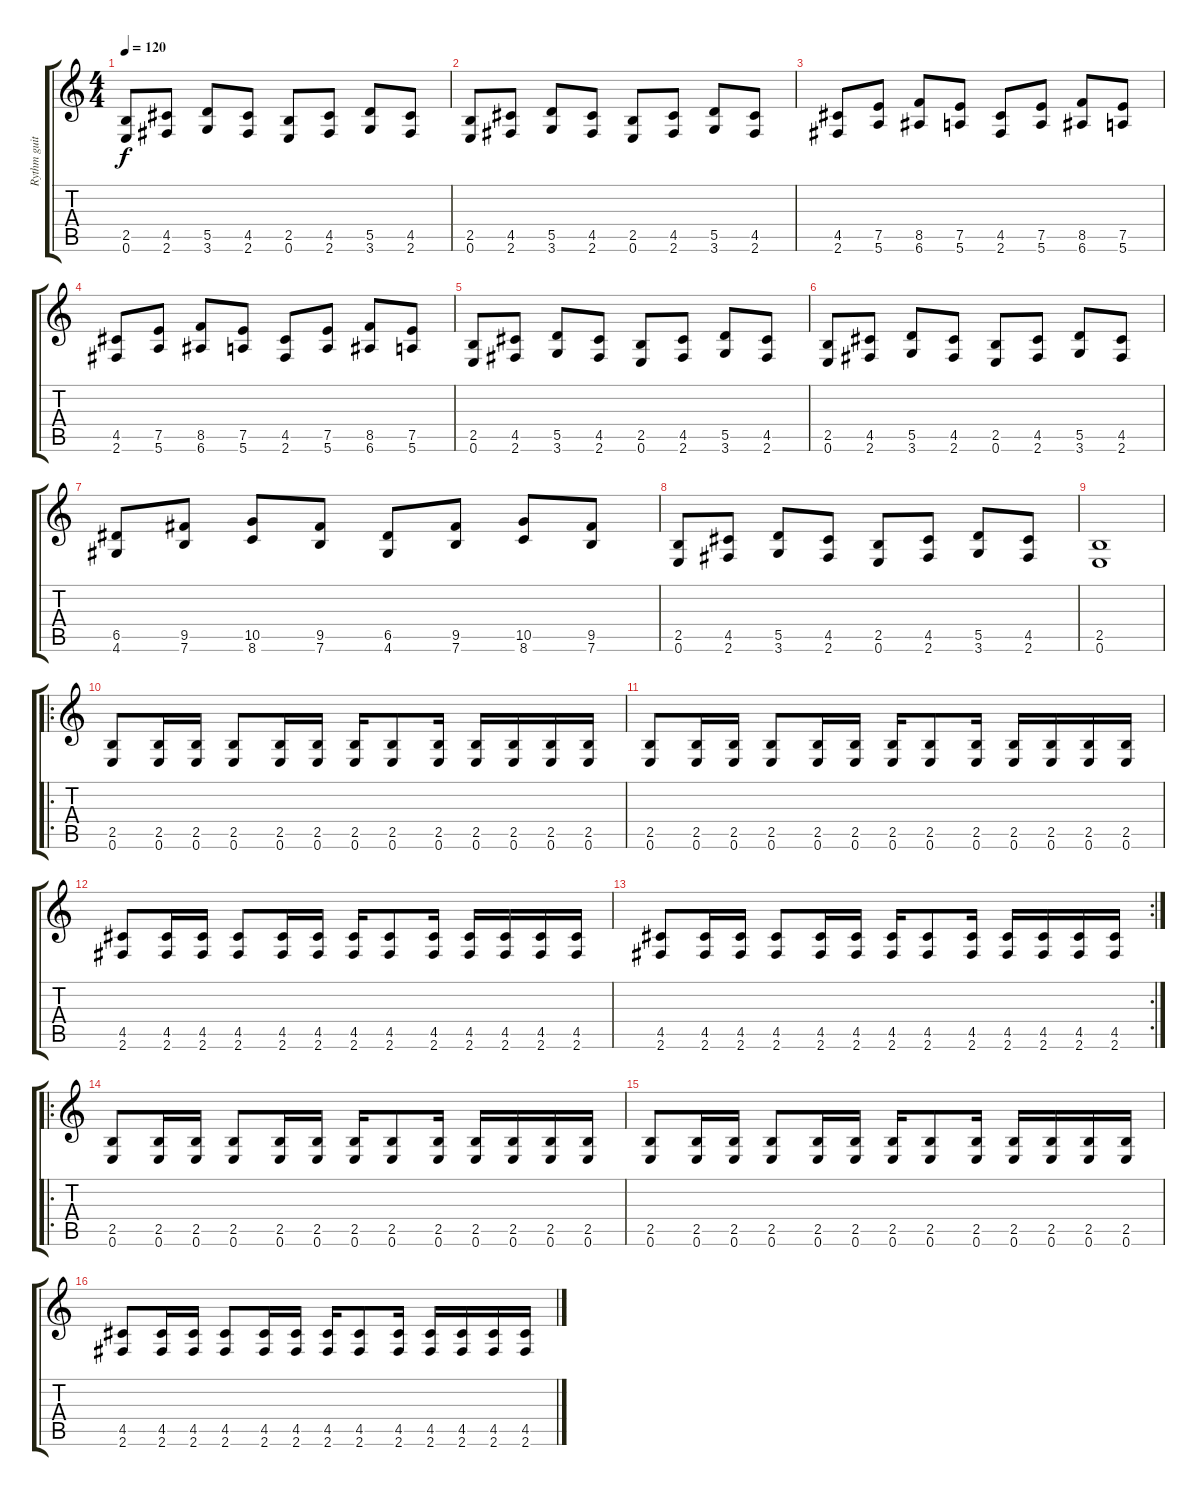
\track ("Rythm guitar" "Rythm guit") {instrument overdrivenguitar}
\staff {score tabs}
\tuning (E4 B3 G3 D3 A2 E2) {hide}
\ts (4 4)
\tempo 120
\clef g2
\ks c
(2.5 0.6).8{dy f instrument overdrivenguitar} (4.5 2.6).8 (5.5 3.6).8 (4.5 2.6).8 (2.5 0.6).8 (4.5 2.6).8 (5.5 3.6).8 (4.5 2.6).8 |
(2.5 0.6).8 (4.5 2.6).8 (5.5 3.6).8 (4.5 2.6).8 (2.5 0.6).8 (4.5 2.6).8 (5.5 3.6).8 (4.5 2.6).8 |
(4.5 2.6).8 (7.5 5.6).8 (8.5 6.6).8 (7.5 5.6).8 (4.5 2.6).8 (7.5 5.6).8 (8.5 6.6).8 (7.5 5.6).8 |
(4.5 2.6).8 (7.5 5.6).8 (8.5 6.6).8 (7.5 5.6).8 (4.5 2.6).8 (7.5 5.6).8 (8.5 6.6).8 (7.5 5.6).8 |
(2.5 0.6).8 (4.5 2.6).8 (5.5 3.6).8 (4.5 2.6).8 (2.5 0.6).8 (4.5 2.6).8 (5.5 3.6).8 (4.5 2.6).8 |
(2.5 0.6).8 (4.5 2.6).8 (5.5 3.6).8 (4.5 2.6).8 (2.5 0.6).8 (4.5 2.6).8 (5.5 3.6).8 (4.5 2.6).8 |
(6.5 4.6).8 (9.5 7.6).8 (10.5 8.6).8 (9.5 7.6).8 (6.5 4.6).8 (9.5 7.6).8 (10.5 8.6).8 (9.5 7.6).8 |
(2.5 0.6).8 (4.5 2.6).8 (5.5 3.6).8 (4.5 2.6).8 (2.5 0.6).8 (4.5 2.6).8 (5.5 3.6).8 (4.5 2.6).8 |
(2.5 0.6).1 |
\ro
(2.5 0.6).8 (2.5 0.6).16 (2.5 0.6).16 (2.5 0.6).8 (2.5 0.6).16 (2.5 0.6).16 (2.5 0.6).16 (2.5 0.6).8 (2.5 0.6).16 (2.5 0.6).16 (2.5 0.6).16 (2.5 0.6).16 (2.5 0.6).16 |
(2.5 0.6).8 (2.5 0.6).16 (2.5 0.6).16 (2.5 0.6).8 (2.5 0.6).16 (2.5 0.6).16 (2.5 0.6).16 (2.5 0.6).8 (2.5 0.6).16 (2.5 0.6).16 (2.5 0.6).16 (2.5 0.6).16 (2.5 0.6).16 |
(4.5 2.6).8 (4.5 2.6).16 (4.5 2.6).16 (4.5 2.6).8 (4.5 2.6).16 (4.5 2.6).16 (4.5 2.6).16 (4.5 2.6).8 (4.5 2.6).16 (4.5 2.6).16 (4.5 2.6).16 (4.5 2.6).16 (4.5 2.6).16 |
\rc 2
(4.5 2.6).8 (4.5 2.6).16 (4.5 2.6).16 (4.5 2.6).8 (4.5 2.6).16 (4.5 2.6).16 (4.5 2.6).16 (4.5 2.6).8 (4.5 2.6).16 (4.5 2.6).16 (4.5 2.6).16 (4.5 2.6).16 (4.5 2.6).16 |
\ro
(2.5 0.6).8 (2.5 0.6).16 (2.5 0.6).16 (2.5 0.6).8 (2.5 0.6).16 (2.5 0.6).16 (2.5 0.6).16 (2.5 0.6).8 (2.5 0.6).16 (2.5 0.6).16 (2.5 0.6).16 (2.5 0.6).16 (2.5 0.6).16 |
(2.5 0.6).8 (2.5 0.6).16 (2.5 0.6).16 (2.5 0.6).8 (2.5 0.6).16 (2.5 0.6).16 (2.5 0.6).16 (2.5 0.6).8 (2.5 0.6).16 (2.5 0.6).16 (2.5 0.6).16 (2.5 0.6).16 (2.5 0.6).16 |
(4.5 2.6).8 (4.5 2.6).16 (4.5 2.6).16 (4.5 2.6).8 (4.5 2.6).16 (4.5 2.6).16 (4.5 2.6).16 (4.5 2.6).8 (4.5 2.6).16 (4.5 2.6).16 (4.5 2.6).16 (4.5 2.6).16 (4.5 2.6).16
